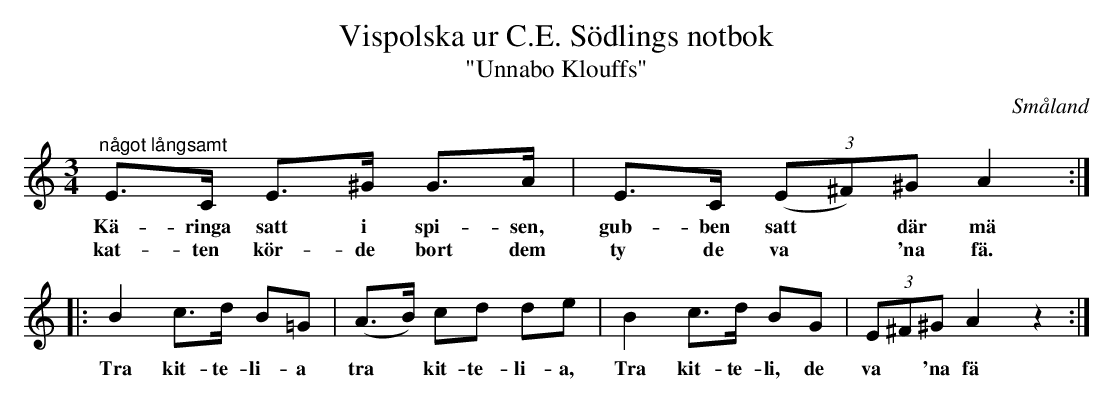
X:1
T:Vispolska ur C.E. Södlings notbok
T:"Unnabo Klouffs"
http://www.smus.se/earkiv/fmk/browselarge.php?lang=sw&katalogid=Upprop+26b&bildnr=00056
O:Småland
M:3/4
L:1/8
K:Am
"^något långsamt" \
E>C E>^G G>A | E>C (3(E^F)^G A2 ::
w: Kä-ringa satt i spi-sen, gub-ben satt * där mä
w: kat-ten kör-de bort dem ty de va * 'na fä.
B2 c>d B=G | (A>B) cd de | B2 c>d BG | (3E^F^G A2 z2 :|
w: Tra kit-te-li-a tra * kit-te-li-a, Tra kit-te-li, de va * 'na fä
